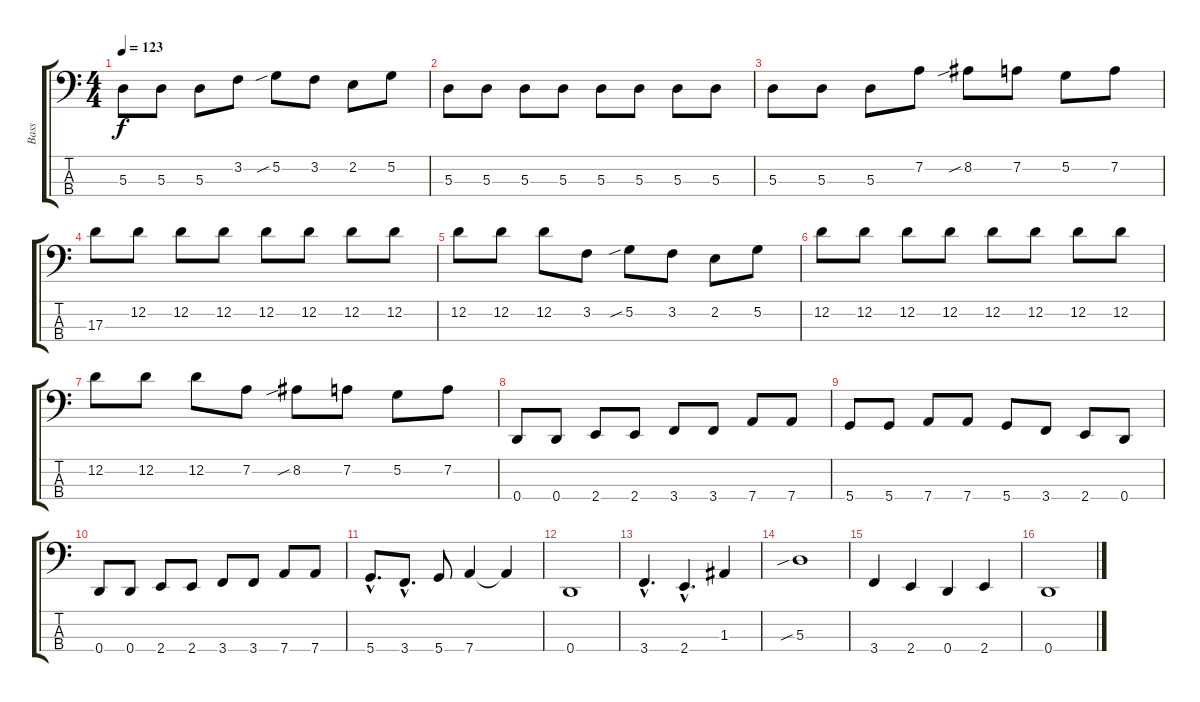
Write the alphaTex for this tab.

\track ("Bass" "Bass") {instrument electricbassfinger}
\staff {score tabs}
\tuning (G2 D2 A1 D1) {hide}
\ts (4 4)
\tempo 123
\clef f4
\ks c
5.3.8{dy f} 5.3.8 5.3.8 3.2.8 5.2{sib}.8 3.2.8 2.2.8 5.2.8 |
5.3.8 5.3.8 5.3.8 5.3.8 5.3.8 5.3.8 5.3.8 5.3.8 |
5.3.8 5.3.8 5.3.8 7.2.8 8.2{sib}.8 7.2.8 5.2.8 7.2.8 |
17.3.8 12.2.8 12.2.8 12.2.8 12.2.8 12.2.8 12.2.8 12.2.8 |
12.2.8 12.2.8 12.2.8 3.2.8 5.2{sib}.8 3.2.8 2.2.8 5.2.8 |
12.2.8 12.2.8 12.2.8 12.2.8 12.2.8 12.2.8 12.2.8 12.2.8 |
12.2.8 12.2.8 12.2.8 7.2.8 8.2{sib}.8 7.2.8 5.2.8 7.2.8 |
0.4.8 0.4.8 2.4.8 2.4.8 3.4.8 3.4.8 7.4.8 7.4.8 |
5.4.8 5.4.8 7.4.8 7.4.8 5.4.8 3.4.8 2.4.8 0.4.8 |
0.4.8 0.4.8 2.4.8 2.4.8 3.4.8 3.4.8 7.4.8 7.4.8 |
5.4{hac}.8{d} 3.4{hac}.8{d} 5.4.8 7.4.4 7.4{t}.4 |
0.4.1 |
3.4{hac}.4{d} 2.4{hac}.4{d} 1.3.4 |
5.3{sib}.1 |
3.4.4 2.4.4 0.4.4 2.4.4 |
0.4.1
